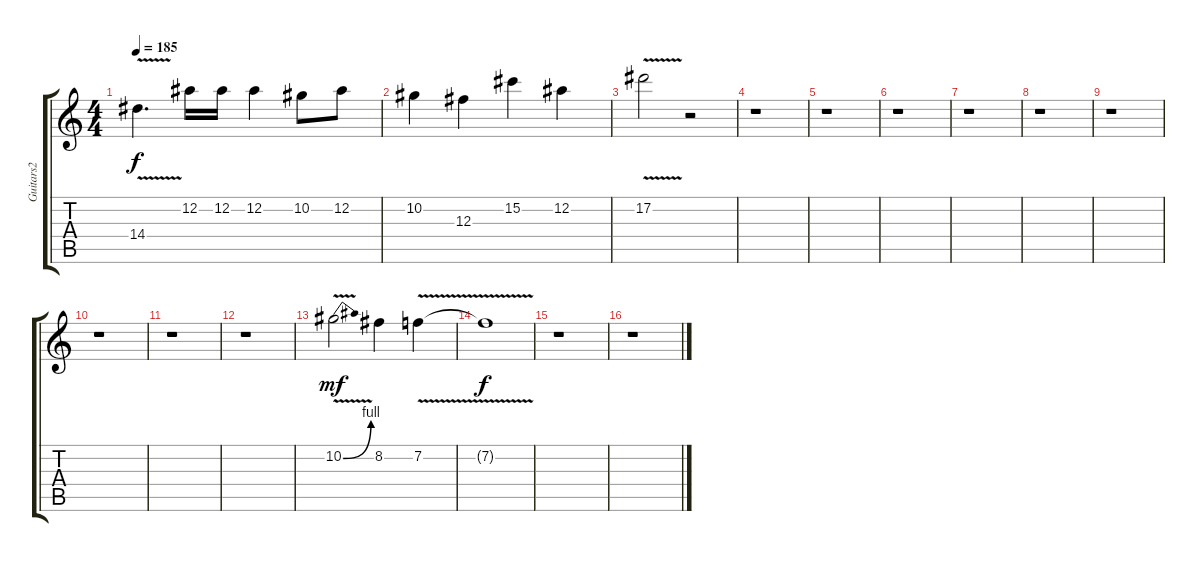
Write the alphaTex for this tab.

\track ("Guitars2" "Guitars2") {instrument distortionguitar}
\staff {score tabs}
\tuning (Eb4 Bb3 Gb3 Db3 Ab2 Eb2) {hide}
\ts (4 4)
\tempo 185
\clef g2
\ks c
14.4{v}.4{d dy f} 12.2.16 12.2.16 12.2.4 10.2.8 12.2.8 |
10.2.4 12.3.4 15.2.4 12.2.4 |
17.2{v}.2 r.2 |
r.1 |
\section ("" "")
r.1 |
r.1 |
r.1 |
r.1 |
r.1 |
r.1 |
r.1 |
r.1 |
\section ("" "")
10.2{be (bend 0 0 60 4) v}.2{dy mf} 8.2.4 7.2{v}.4 |
7.2{t}.1{dy f} |
r.1 |
r.1
